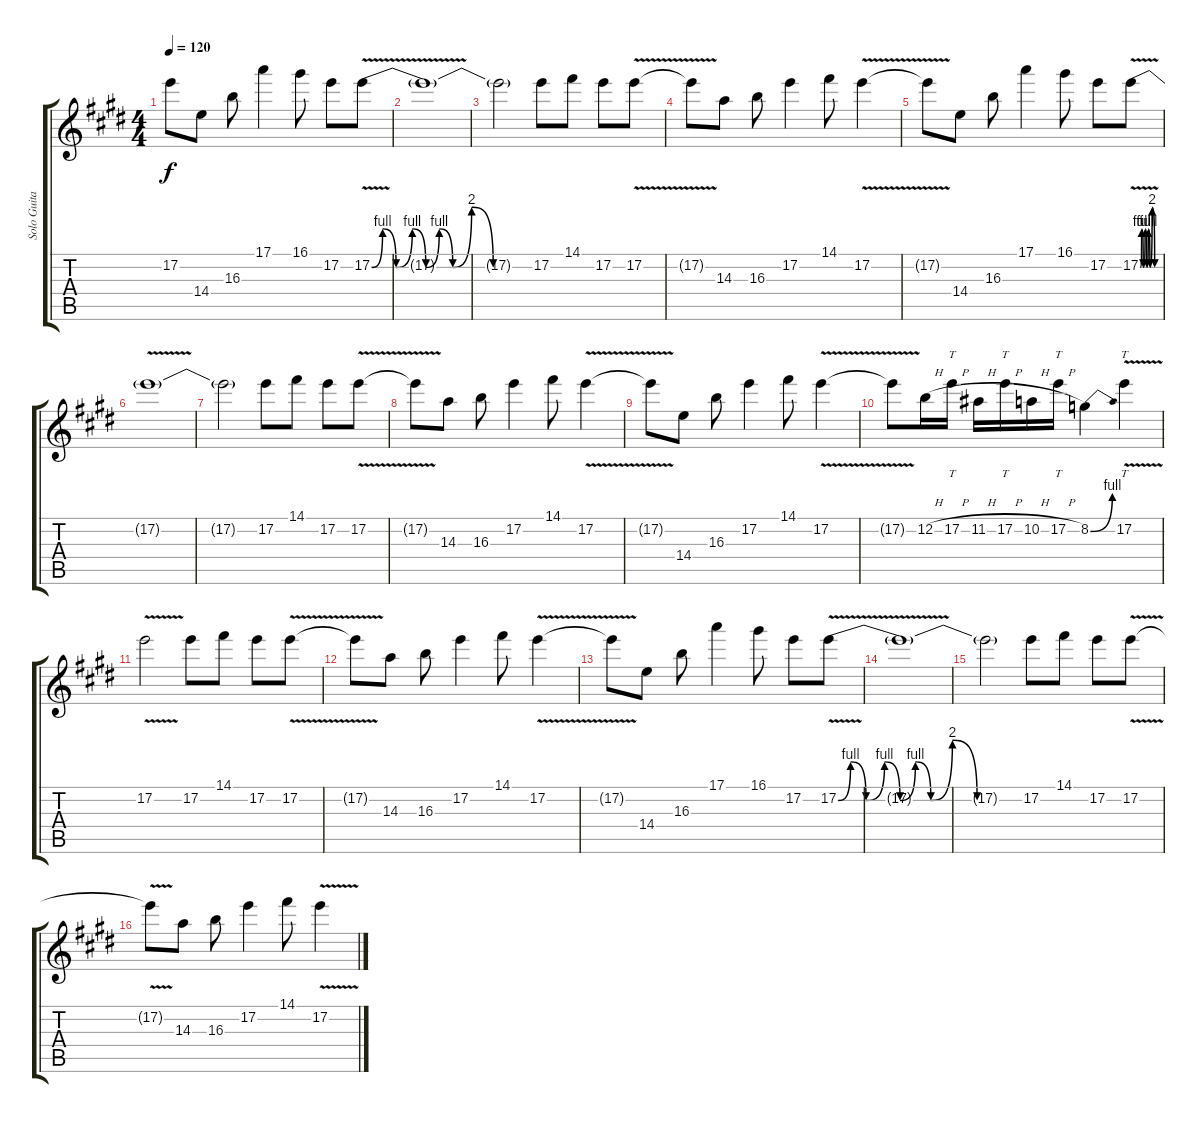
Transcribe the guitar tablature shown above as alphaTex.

\track ("Solo Guitar" "Solo Guita") {instrument overdrivenguitar}
\staff {score tabs}
\tuning (E4 B3 G3 D3 A2 E2) {hide}
\ts (4 4)
\tempo 120
\clef g2
\ks e
17.2{t}.8{dy f} 14.4.8 16.3.8 17.1.4 16.1.8 17.2.8 17.2{be (custom 0 0 4 4 9 0 15 4 20 0 25 4 30 0 37 8 45 0 60 0) v}.8 |
17.2{t}.1 |
17.2{t}.2 17.2.8 14.1.8 17.2.8 17.2{v}.8 |
17.2{t}.8 14.3.8 16.3.8 17.2.4 14.1.8 17.2{v}.4 |
17.2{t}.8 14.4.8 16.3.8 17.1.4 16.1.8 17.2.8 17.2{be (custom 0 0 4 4 9 0 15 4 20 0 25 4 30 0 37 8 45 0 60 0) v}.8 |
17.2{t}.1 |
17.2{t}.2 17.2.8 14.1.8 17.2.8 17.2{v}.8 |
17.2{t}.8 14.3.8 16.3.8 17.2.4 14.1.8 17.2{v}.4 |
17.2{t}.8 14.4.8 16.3.8 17.2.4 14.1.8 17.2{v}.4 |
17.2{t}.8 12.2{h}.16 17.2{h}.16{tt} 11.2{h}.16 17.2{h}.16{tt} 10.2{h}.16 17.2{h}.16{tt} 8.2{be (bend 0 0 60 4)}.4 17.2{v}.4{tt} |
17.2{v}.2 17.2.8 14.1.8 17.2.8 17.2{v}.8 |
17.2{t}.8 14.3.8 16.3.8 17.2.4 14.1.8 17.2{v}.4 |
17.2{t}.8 14.4.8 16.3.8 17.1.4 16.1.8 17.2.8 17.2{be (custom 0 0 4 4 9 0 15 4 20 0 25 4 30 0 37 8 45 0 60 0) v}.8 |
17.2{t}.1 |
17.2{t}.2 17.2.8 14.1.8 17.2.8 17.2{v}.8 |
17.2{t}.8 14.3.8 16.3.8 17.2.4 14.1.8 17.2{v}.4
